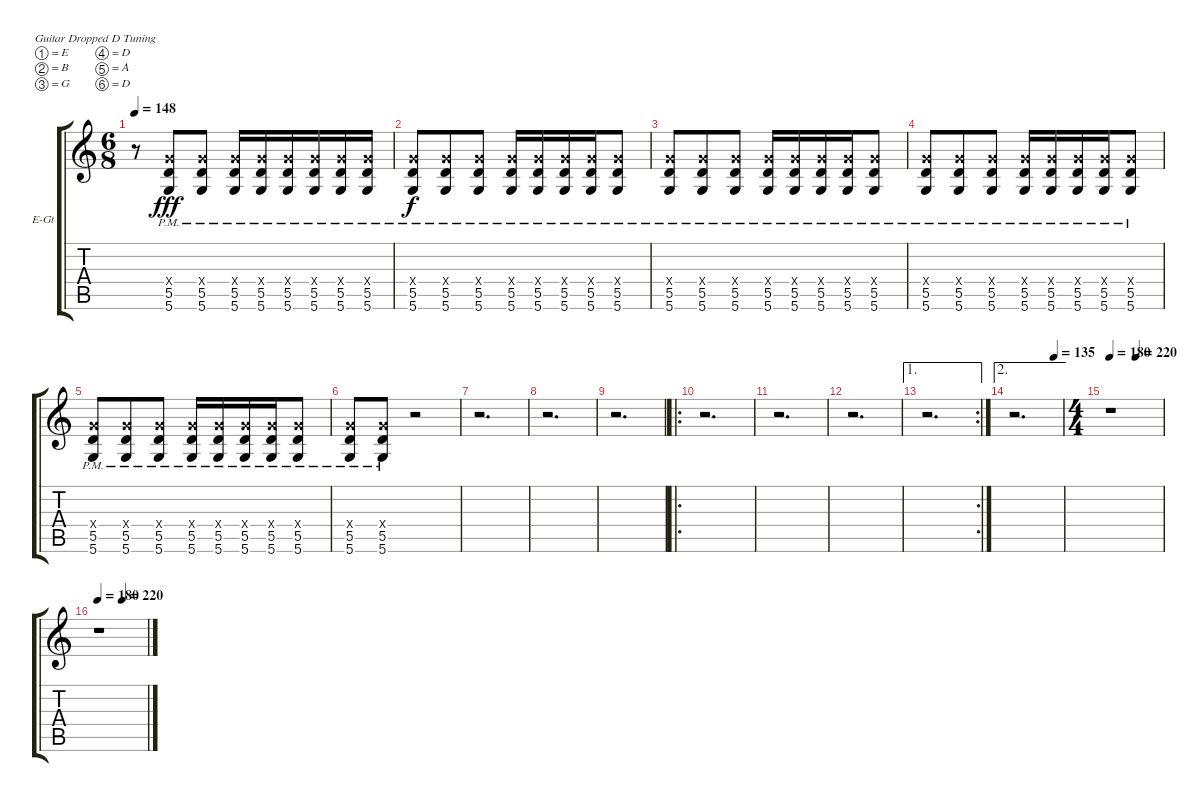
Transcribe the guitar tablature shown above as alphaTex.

\defaultSystemsLayout 4
\bracketExtendMode groupsimilarinstruments
\firstSystemTrackNameOrientation horizontal
\otherSystemsTrackNameOrientation horizontal
\track ("Lead clean" "E-Gt") {instrument overdrivenguitar}
\staff {score tabs}
\tuning (E4 B3 G3 D3 A2 D2)
\ts (6 8)
\tempo 148
\clef g2
\ks c
r.8{dy fff} (5.6{pm} 5.5{pm} 5.4{x}).8 (5.6{pm} 5.5{pm} 5.4{x}).8 (5.6{pm} 5.5{pm} 5.4{x}).16 (5.6{pm} 5.5{pm} 5.4{x}).16 (5.6{pm} 5.5{pm} 5.4{x}).16 (5.6{pm} 5.5{pm} 5.4{x}).16 (5.6{pm} 5.5{pm} 5.4{x}).16 (5.6{pm} 5.5{pm} 5.4{x}).16 |
(5.6{pm} 5.5{pm} 5.4{x}).8{dy f} (5.6{pm} 5.5{pm} 5.4{x}).8 (5.6{pm} 5.5{pm} 5.4{x}).8 (5.6{pm} 5.5{pm} 5.4{x}).16 (5.6{pm} 5.5{pm} 5.4{x}).16 (5.6{pm} 5.5{pm} 5.4{x}).16 (5.6{pm} 5.5{pm} 5.4{x}).16 (5.6{pm} 5.5{pm} 5.4{x}).8 |
(5.6{pm} 5.5{pm} 5.4{x}).8 (5.6{pm} 5.5{pm} 5.4{x}).8 (5.6{pm} 5.5{pm} 5.4{x}).8 (5.6{pm} 5.5{pm} 5.4{x}).16 (5.6{pm} 5.5{pm} 5.4{x}).16 (5.6{pm} 5.5{pm} 5.4{x}).16 (5.6{pm} 5.5{pm} 5.4{x}).16 (5.6{pm} 5.5{pm} 5.4{x}).8 |
(5.6{pm} 5.5{pm} 5.4{x}).8 (5.6{pm} 5.5{pm} 5.4{x}).8 (5.6{pm} 5.5{pm} 5.4{x}).8 (5.6{pm} 5.5{pm} 5.4{x}).16 (5.6{pm} 5.5{pm} 5.4{x}).16 (5.6{pm} 5.5{pm} 5.4{x}).16 (5.6{pm} 5.5{pm} 5.4{x}).16 (5.6{pm} 5.5{pm} 5.4{x}).8 |
(5.6{pm} 5.5{pm} 5.4{x}).8 (5.6{pm} 5.5{pm} 5.4{x}).8 (5.6{pm} 5.5{pm} 5.4{x}).8 (5.6{pm} 5.5{pm} 5.4{x}).16 (5.6{pm} 5.5{pm} 5.4{x}).16 (5.6{pm} 5.5{pm} 5.4{x}).16 (5.6{pm} 5.5{pm} 5.4{x}).16 (5.6{pm} 5.5{pm} 5.4{x}).8 |
(5.6{pm} 5.5{pm} 5.4{x}).8 (5.6{pm} 5.5{pm} 5.4{x}).8 r.2 |
r.2{d} |
r.2{d} |
r.2{d} |
\ro
r.2{d} |
r.2{d} |
r.2{d} |
\ae 1
\rc 2
r.2{d} |
\ae 2
\tempo (135 0.833333)
r.2{d} |
\ts (4 4)
\tempo 180
\tempo (220 0.5)
r.1 |
\tempo 180
\tempo (220 0.5)
r.1
